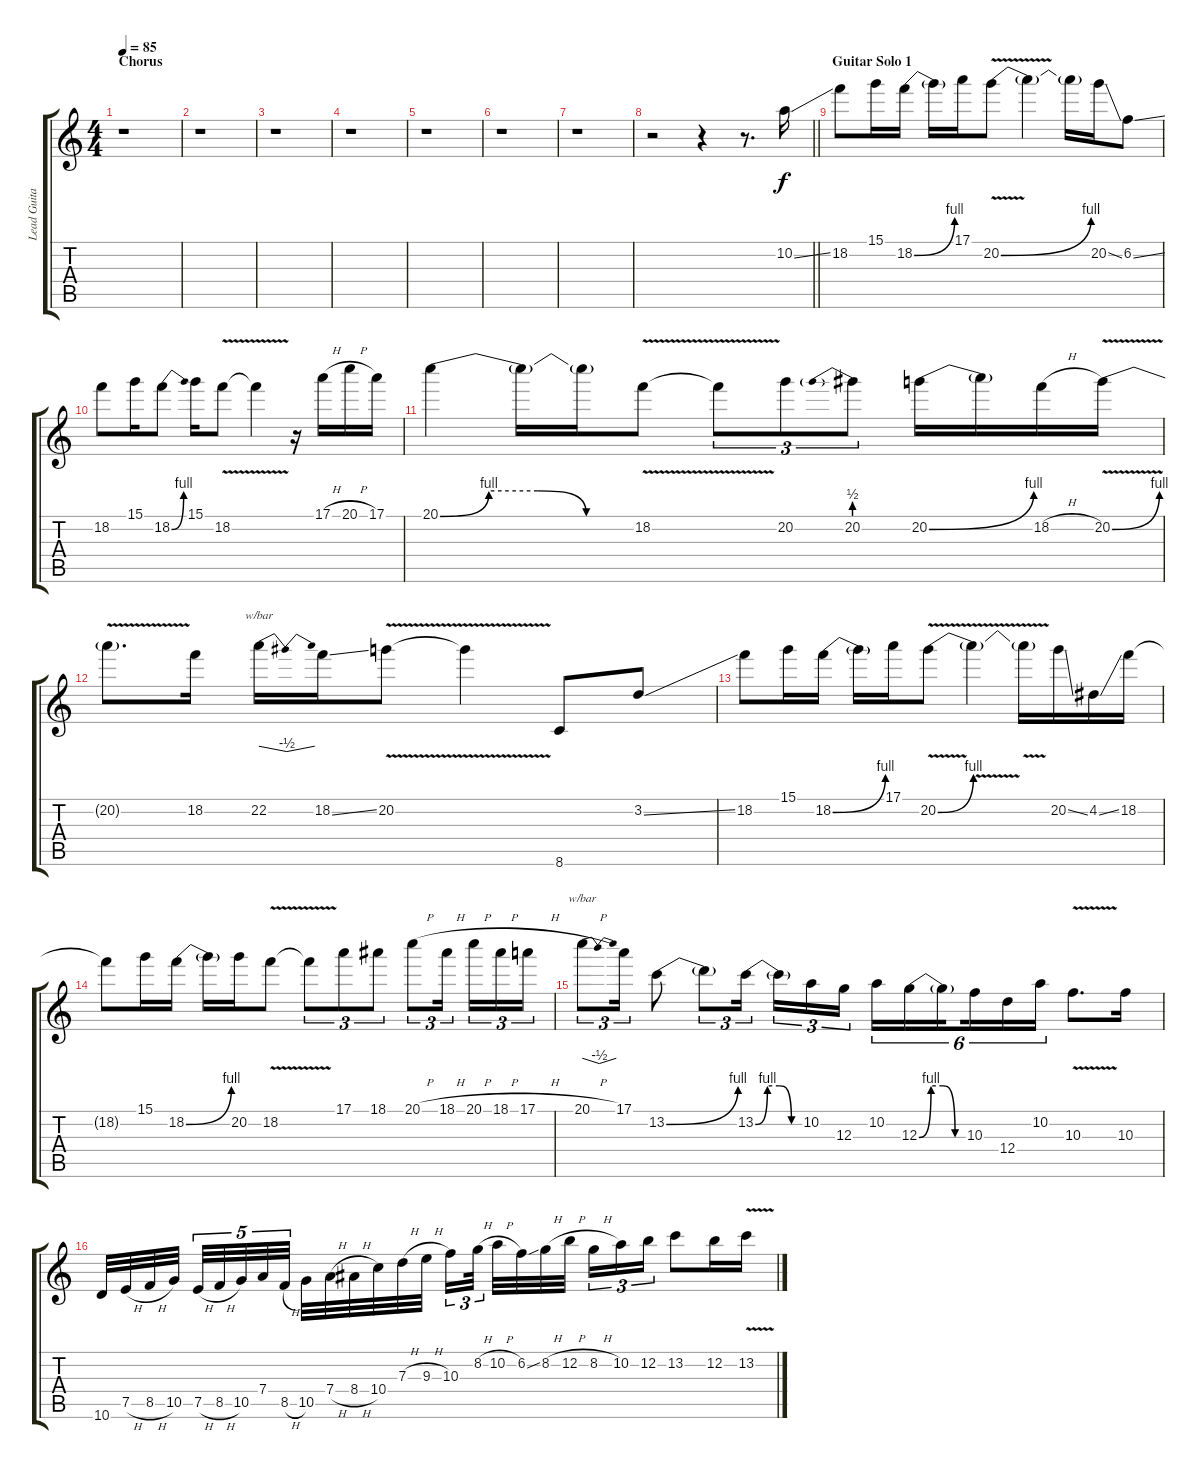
\track ("Lead Guitar" "Lead Guita") {instrument distortionguitar}
\staff {score tabs}
\tuning (E4 B3 G3 D3 A2 E2) {hide}
\ts (4 4)
\section ("" "Chorus")
\tempo 85
\clef g2
\ks c
r.1{dy f} |
r.1 |
r.1 |
r.1 |
r.1 |
r.1 |
r.1 |
\barLineRight lightlight
r.2 r.4 r.8{d} 10.2{ss}.16 |
\section ("" "Guitar Solo 1")
18.2.8 15.1.16 18.2{be (bend 0 0 60 4)}.16 18.2{t}.16 17.1.16 20.2{be (bend 0 0 60 4) v}.8 20.2{t}.4 20.2{t}.16 20.2{ss}.16 6.2{ss}.8 |
18.2.8 15.1.16 18.2{be (bend 0 0 60 4)}.8 15.1.16 18.2{v}.8 18.2{v t}.4 r.16 17.1{h}.16 20.1{h}.16 17.1.16 |
20.1{be (custom 0 0 15 4 30 4 45 0 60 0)}.4 20.1{t}.16 20.1{t}.16 18.2{v}.8 18.2{t}.8{tu (3 2)} 20.2.8{tu (3 2)} 20.2{be (prebend 0 2 60 2)}.8{tu (3 2)} 20.2{be (bend 0 0 60 4)}.16 20.2{t}.16 18.2{h}.16 20.2{be (bend 0 0 60 4) v}.16 |
20.2{t}.8{d} 18.2.16 22.2.16{tbe (dip default 0 0 30 -2 60 0)} 18.2{ss}.16 20.2{v}.8 20.2{v t}.4 8.6.8 3.2{ss}.8 |
18.2.8 15.1.16 18.2{be (bend 0 0 60 4)}.16 18.2{t}.16 17.1.16 20.2{be (bend 0 0 60 4) v}.8 20.2{v t}.4 20.2{t}.16 20.2{ss}.16 4.2{ss}.16 18.2.16 |
18.2{t}.8 15.1.16 18.2{be (bend 0 0 60 4)}.16 18.2{t}.16 20.2.16 18.2{v}.8 18.2{v t}.8{tu (3 2)} 17.1.8{tu (3 2)} 18.1.8{tu (3 2)} 20.1{h}.8{tu (3 2)} 18.1{h}.16{tu (3 2) beam splitsecondary} 20.1{h}.16{tu (3 2)} 18.1{h}.16{tu (3 2)} 17.1{h}.16{tu (3 2)} |
20.1{h}.8{tu (3 2) tbe (dip default 0 0 30 -2 60 0)} 17.1.16{tu (3 2)} 13.2{be (bend 0 0 60 4)}.8 13.2{t}.8{tu (3 2)} 13.2{be (custom 0 0 15 4 30 4 45 0 60 0)}.16{tu (3 2) beam splitsecondary} 13.2{t}.16{tu (3 2)} 10.2.16{tu (3 2)} 12.3.16{tu (3 2)} 10.2.16{tu (6 4)} 12.3{be (custom 0 0 15 4 30 4 45 0 60 0)}.16{tu (6 4)} 12.3{t}.16{tu (6 4) beam splitsecondary} 10.3.16{tu (6 4)} 12.4.16{tu (6 4)} 10.2.16{tu (6 4)} 10.3{v}.8{d} 10.3.16 |
10.6.32 7.5{h}.32 8.5{h}.32 10.5.32{beam splitsecondary} 7.5{h}.32{tu (5 4)} 8.5{h}.32{tu (5 4)} 10.5.32{tu (5 4)} 7.4.32{tu (5 4)} 8.5{h}.32{tu (5 4)} 10.5.32 7.4{h}.32 8.4{h}.32 10.4.32 7.3{h}.32 9.3{h}.32{beam splitsecondary} 10.3.16{tu (3 2)} 8.2{h}.32{tu (3 2)} 10.2{h}.32 6.2{ss}.32 8.2{h}.32 12.2{h}.32{beam splitsecondary} 8.2{h}.16{tu (3 2)} 10.2.16{tu (3 2)} 12.2.16{tu (3 2)} 13.2.8 12.2.16 13.2{v}.16
